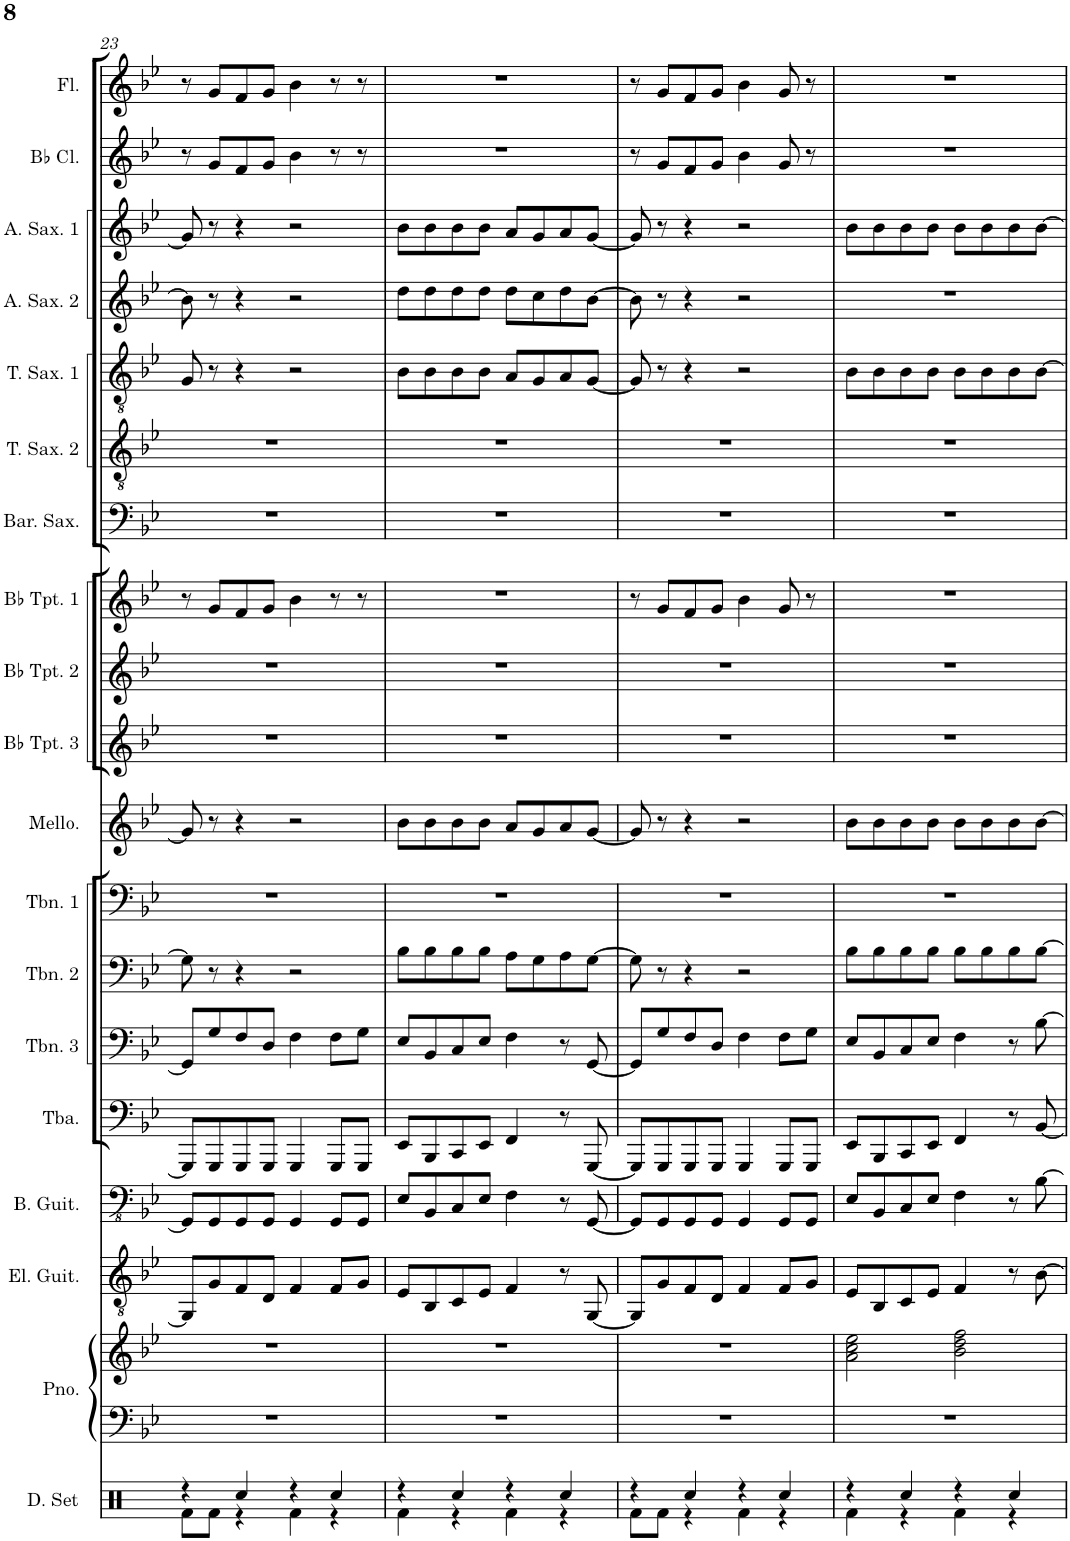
**kern	**kern	**kern	**kern	**kern	**kern	**kern	**kern	**kern	**kern	**kern	**kern	**kern	**kern	**kern	**kern	**kern	**kern	**kern	**kern
*part19	*part18	*part18	*part17	*part16	*part15	*part14	*part13	*part12	*part11	*part10	*part9	*part8	*part7	*part6	*part5	*part4	*part3	*part2	*part1
*staff20	*staff19	*staff18	*staff17	*staff16	*staff15	*staff14	*staff13	*staff12	*staff11	*staff10	*staff9	*staff8	*staff7	*staff6	*staff5	*staff4	*staff3	*staff2	*staff1
*I"Drumset	*I"Piano	*	*I"Electric Guitar	*I"Bass Guitar	*I"Tuba	*I"Trombone 3	*I"Trombone 2	*I"Trombone 1	*I"Mellophone	*I"Bb Trumpet 3	*I"Bb Trumpet 2	*I"Bb Trumpet 1	*I"Baritone Saxophone	*I"Tenor Saxophone 2	*I"Tenor Saxophone 1	*I"Alto Saxophone 2	*I"Alto Saxophone 1	*I"Bb Clarinet	*I"Flute
*I'D. Set	*I'Pno.	*	*I'El. Guit.	*I'B. Guit.	*I'Tba.	*I'Tbn. 3	*I'Tbn. 2	*I'Tbn. 1	*I'Mello.	*I'Bb Tpt. 3	*I'Bb Tpt. 2	*I'Bb Tpt. 1	*I'Bar. Sax.	*I'T. Sax. 2	*I'T. Sax. 1	*I'A. Sax. 2	*I'A. Sax. 1	*I'Bb Cl.	*I'Fl.
!!LO:PB:g=z
*clefX	*clefF4	*clefG2	*clefGv2	*clefFv4	*clefF4	*clefF4	*clefF4	*clefF4	*clefG2	*clefG2	*clefG2	*clefG2	*clefF4	*clefGv2	*clefGv2	*clefG2	*clefG2	*clefG2	*clefG2
*	*	*	*	*	*	*	*	*	*ITrd4c7	*ITrd1c2	*ITrd1c2	*ITrd1c2	*ITrd12c21	*ITrd8c14	*ITrd8c14	*ITrd5c9	*ITrd5c9	*ITrd1c2	*
*k[b-e-]	*k[b-e-]	*k[b-e-]	*k[b-e-]	*k[b-e-]	*k[b-e-]	*k[b-e-]	*k[b-e-]	*k[b-e-]	*k[b-e-]	*k[b-e-]	*k[b-e-]	*k[b-e-]	*k[b-e-]	*k[b-e-]	*k[b-e-]	*k[b-e-]	*k[b-e-]	*k[b-e-]	*k[b-e-]
*M4/4	*M4/4	*M4/4	*M4/4	*M4/4	*M4/4	*M4/4	*M4/4	*M4/4	*M4/4	*M4/4	*M4/4	*M4/4	*M4/4	*M4/4	*M4/4	*M4/4	*M4/4	*M4/4	*M4/4
*met(c)	*met(c)	*met(c)	*met(c)	*met(c)	*met(c)	*met(c)	*met(c)	*met(c)	*met(c)	*met(c)	*met(c)	*met(c)	*met(c)	*met(c)	*met(c)	*met(c)	*met(c)	*met(c)	*met(c)
=23	=23	=23	=23	=23	=23	=23	=23	=23	=23	=23	=23	=23	=23	=23	=23	=23	=23	=23	=23
*^	*	*	*	*	*	*	*	*	*	*	*	*	*	*	*	*	*	*	*
4r	8Rf\L	1r	1r	8GG/L]	8GGG/L]	8GGG/L]	8GG/L]	8G\]	1r	8g/]	1r	1r	8r	1r	1r	8G/	8b-\]	8g/]	8r	8r
.	8Rf\J	.	.	8G/	8GGG/	8GGG/	8G/	8r	.	8r	.	.	8g/L	.	.	8r	8r	8r	8g/L	8g/L
4Rcc/	4r	.	.	8F/	8GGG/	8GGG/	8F/	4r	.	4r	.	.	8f/	.	.	4r	4r	4r	8f/	8f/
.	.	.	.	8D/J	8GGG/J	8GGG/J	8D/J	.	.	.	.	.	8g/J	.	.	.	.	.	8g/J	8g/J
4r	4Rf\	.	.	4F/	4GGG/	4GGG/	4F\	2r	.	2r	.	.	4b-\	.	.	2r	2r	2r	4b-\	4b-\
4Rcc/	4r	.	.	8F/L	8GGG/L	8GGG/L	8F\L	.	.	.	.	.	8r	.	.	.	.	.	8r	8r
.	.	.	.	8G/J	8GGG/J	8GGG/J	8G\J	.	.	.	.	.	8r	.	.	.	.	.	8r	8r
=24	=24	=24	=24	=24	=24	=24	=24	=24	=24	=24	=24	=24	=24	=24	=24	=24	=24	=24	=24	=24
4r	4Rf\	1r	1r	8E-/L	8EE-/L	8EE-/L	8E-/L	8B-\L	1r	8b-\L	1r	1r	1r	1r	1r	8B-\L	8dd\L	8b-\L	1r	1r
.	.	.	.	8BB-/	8BBB-/	8BBB-/	8BB-/	8B-\	.	8b-\	.	.	.	.	.	8B-\	8dd\	8b-\	.	.
4Rcc/	4r	.	.	8C/	8CC/	8CC/	8C/	8B-\	.	8b-\	.	.	.	.	.	8B-\	8dd\	8b-\	.	.
.	.	.	.	8E-/J	8EE-/J	8EE-/J	8E-/J	8B-\J	.	8b-\J	.	.	.	.	.	8B-\J	8dd\J	8b-\J	.	.
4r	4Rf\	.	.	4F/	4FF\	4FF/	4F\	8A\L	.	8a/L	.	.	.	.	.	8A/L	8dd\L	8a/L	.	.
.	.	.	.	.	.	.	.	8G\	.	8g/	.	.	.	.	.	8G/	8cc\	8g/	.	.
4Rcc/	4r	.	.	8r	8r	8r	8r	8A\	.	8a/	.	.	.	.	.	8A/	8dd\	8a/	.	.
.	.	.	.	[8GG/	[8GGG/	[8GGG/	[8GG/	[8G\J	.	[8g/J	.	.	.	.	.	[8G/J	[8b-\J	[8g/J	.	.
=25	=25	=25	=25	=25	=25	=25	=25	=25	=25	=25	=25	=25	=25	=25	=25	=25	=25	=25	=25	=25
4r	8Rf\L	1r	1r	8GG/L]	8GGG/L]	8GGG/L]	8GG/L]	8G\]	1r	8g/]	1r	1r	8r	1r	1r	8G/]	8b-\]	8g/]	8r	8r
.	8Rf\J	.	.	8G/	8GGG/	8GGG/	8G/	8r	.	8r	.	.	8g/L	.	.	8r	8r	8r	8g/L	8g/L
4Rcc/	4r	.	.	8F/	8GGG/	8GGG/	8F/	4r	.	4r	.	.	8f/	.	.	4r	4r	4r	8f/	8f/
.	.	.	.	8D/J	8GGG/J	8GGG/J	8D/J	.	.	.	.	.	8g/J	.	.	.	.	.	8g/J	8g/J
4r	4Rf\	.	.	4F/	4GGG/	4GGG/	4F\	2r	.	2r	.	.	4b-\	.	.	2r	2r	2r	4b-\	4b-\
4Rcc/	4r	.	.	8F/L	8GGG/L	8GGG/L	8F\L	.	.	.	.	.	8g/	.	.	.	.	.	8g/	8g/
.	.	.	.	8G/J	8GGG/J	8GGG/J	8G\J	.	.	.	.	.	8r	.	.	.	.	.	8r	8r
=26	=26	=26	=26	=26	=26	=26	=26	=26	=26	=26	=26	=26	=26	=26	=26	=26	=26	=26	=26	=26
4r	4Rf\	1r	2a\ 2cc\ 2ee-\	8E-/L	8EE-/L	8EE-/L	8E-/L	8B-\L	1r	8b-\L	1r	1r	1r	1r	1r	8B-\L	1r	8b-\L	1r	1r
.	.	.	.	8BB-/	8BBB-/	8BBB-/	8BB-/	8B-\	.	8b-\	.	.	.	.	.	8B-\	.	8b-\	.	.
4Rcc/	4r	.	.	8C/	8CC/	8CC/	8C/	8B-\	.	8b-\	.	.	.	.	.	8B-\	.	8b-\	.	.
.	.	.	.	8E-/J	8EE-/J	8EE-/J	8E-/J	8B-\J	.	8b-\J	.	.	.	.	.	8B-\J	.	8b-\J	.	.
4r	4Rf\	.	2b-\ 2dd\ 2ff\	4F/	4FF\	4FF/	4F\	8B-\L	.	8b-\L	.	.	.	.	.	8B-\L	.	8b-\L	.	.
.	.	.	.	.	.	.	.	8B-\	.	8b-\	.	.	.	.	.	8B-\	.	8b-\	.	.
4Rcc/	4r	.	.	8r	8r	8r	8r	8B-\	.	8b-\	.	.	.	.	.	8B-\	.	8b-\	.	.
.	.	.	.	[8B-\	[8BB-\	[8BB-/	[8B-\	[8B-\J	.	[8b-\J	.	.	.	.	.	[8B-\J	.	[8b-\J	.	.
*v	*v	*	*	*	*	*	*	*	*	*	*	*	*	*	*	*	*	*	*	*
=	=	=	=	=	=	=	=	=	=	=	=	=	=	=	=	=	=	=	=
*-	*-	*-	*-	*-	*-	*-	*-	*-	*-	*-	*-	*-	*-	*-	*-	*-	*-	*-	*-
